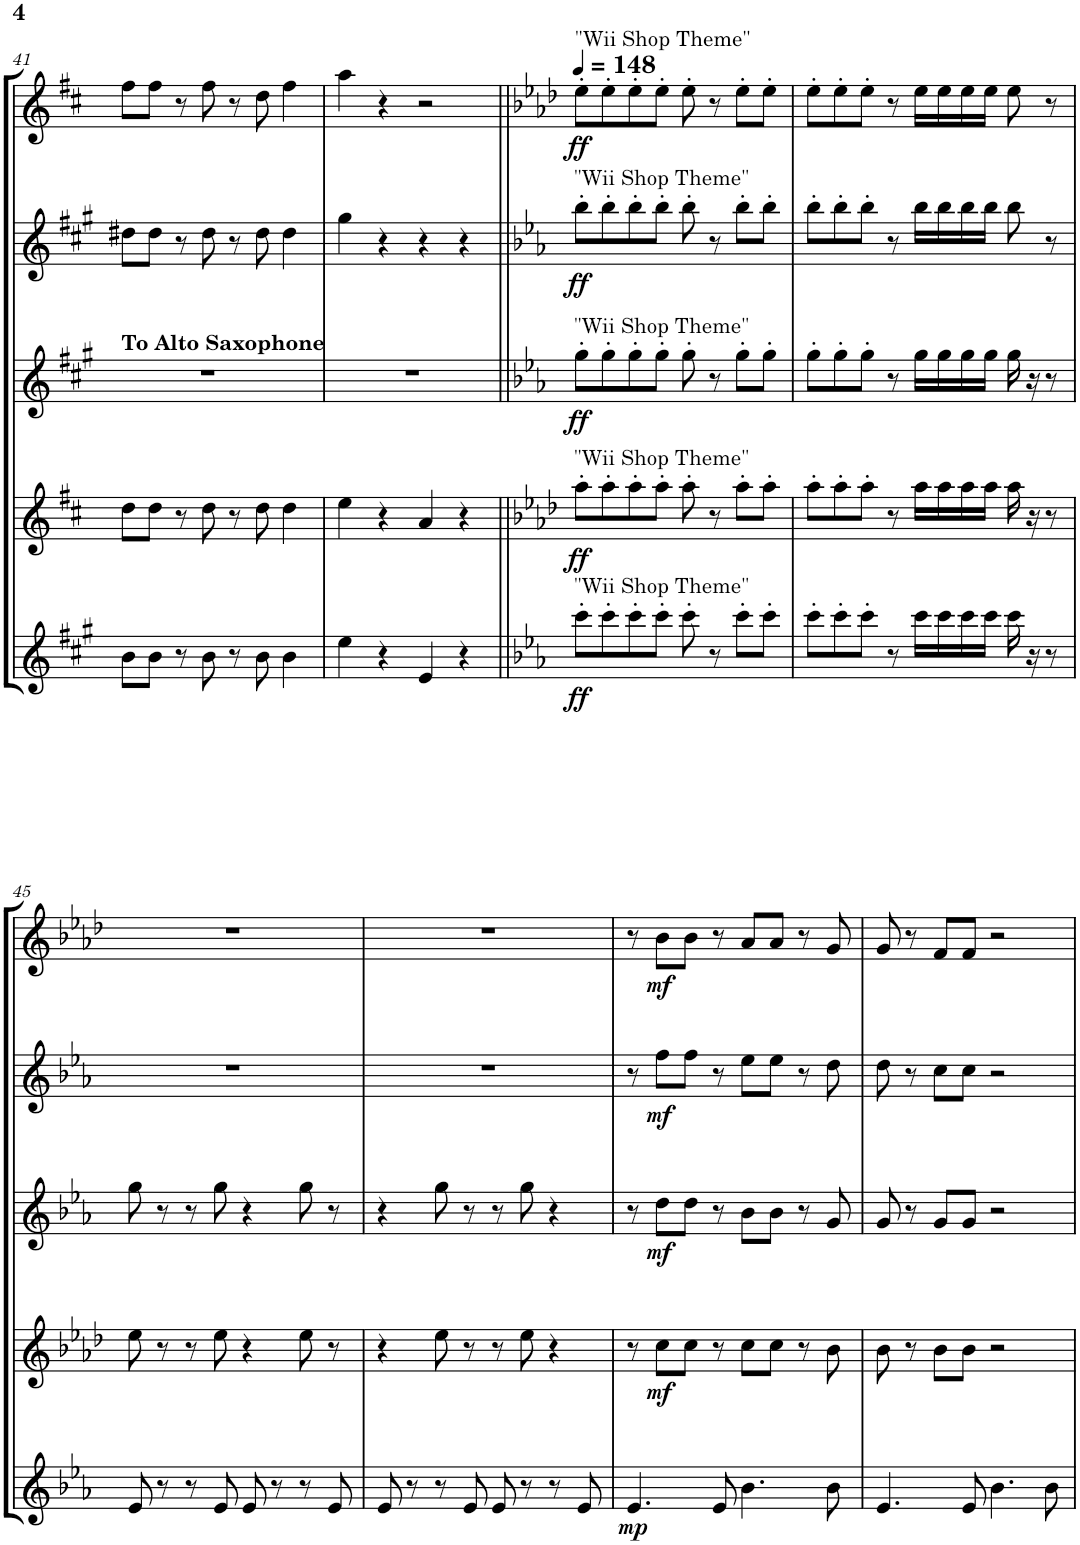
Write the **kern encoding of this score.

**kern	**dynam	**kern	**dynam	**kern	**dynam	**kern	**dynam	**kern	**dynam
*part5	*part5	*part4	*part4	*part3	*part3	*part2	*part2	*part1	*part1
*staff5	*staff5	*staff4	*staff4	*staff3	*staff3	*staff2	*staff2	*staff1	*staff1
*I"Baritone Saxophone	*	*I"Tenor Saxophone	*	*I"Alto Saxophone	*	*I"Alto Saxophone	*	*I"Soprano Saxophone	*
*I'Bar Sax	*	*I'T Sax	*	*I'A Sax	*	*I'A Sax	*	*I'S Sax	*
!!LO:PB:g=z
*clefG2	*	*clefG2	*	*clefG2	*	*clefG2	*	*clefG2	*
*Trd12c21	*	*Trd8c14	*	*Trd5c9	*	*Trd5c9	*	*Trd1c2	*
*k[f#c#g#]	*	*k[f#c#]	*	*k[f#c#g#]	*	*k[f#c#g#]	*	*k[f#c#]	*
*M4/4	*	*M4/4	*	*M4/4	*	*M4/4	*	*M4/4	*
=41	=41	=41	=41	=41	=41	=41	=41	=41	=41
!	!	!	!	!LO:TX:a:B:t=To Alto Saxophone	!	!	!	!	!
8b\L	.	8dd\L	.	1r	.	8dd#X\L	.	8ff#\L	.
8b\J	.	8dd\J	.	.	.	8dd#\J	.	8ff#\J	.
8r	.	8r	.	.	.	8r	.	8r	.
8b\	.	8dd\	.	.	.	8dd#\	.	8ff#\	.
8r	.	8r	.	.	.	8r	.	8r	.
8b\	.	8dd\	.	.	.	8dd#\	.	8dd\	.
4b\	.	4dd\	.	.	.	4dd#\	.	4ff#\	.
=42	=42	=42	=42	=42	=42	=42	=42	=42	=42
4ee\	.	4ee\	.	1r	.	4gg#\	.	4aa\	.
4r	.	4r	.	.	.	4r	.	4r	.
4e/	.	4a/	.	.	.	4r	.	2r	.
4r	.	4r	.	.	.	4r	.	.	.
=43||	=43||	=43||	=43||	=43||	=43||	=43||	=43||	=43||	=43||
*k[b-e-a-]	*	*k[b-e-a-d-]	*	*k[b-e-a-]	*	*k[b-e-a-]	*	*k[b-e-a-d-]	*
*	*	*	*	*	*	*	*	*MM148	*
!	!	!	!	!	!	!	!	!LO:TX:a:t="Wii Shop Theme"	!
!	!	!	!	!	!	!LO:TX:a:t="Wii Shop Theme"	!	!	!
!	!	!	!	!LO:TX:a:t="Wii Shop Theme"	!	!	!	!	!
!	!	!LO:TX:a:t="Wii Shop Theme"	!	!	!	!	!	!	!
!LO:TX:a:t="Wii Shop Theme"	!	!	!	!	!	!	!	!	!
!	!LO:DY:b	!	!LO:DY:b	!	!LO:DY:b	!	!LO:DY:b	!	!LO:DY:b
8ccc'\L	ff	8aa-'\L	ff	8gg'\L	ff	8bb-'\L	ff	8ee-'\L	ff
8ccc'\	.	8aa-'\	.	8gg'\	.	8bb-'\	.	8ee-'\	.
8ccc'\	.	8aa-'\	.	8gg'\	.	8bb-'\	.	8ee-'\	.
8ccc'\J	.	8aa-'\J	.	8gg'\J	.	8bb-'\J	.	8ee-'\J	.
8ccc'\	.	8aa-'\	.	8gg'\	.	8bb-'\	.	8ee-'\	.
8r	.	8r	.	8r	.	8r	.	8r	.
8ccc'\L	.	8aa-'\L	.	8gg'\L	.	8bb-'\L	.	8ee-'\L	.
8ccc'\J	.	8aa-'\J	.	8gg'\J	.	8bb-'\J	.	8ee-'\J	.
=44	=44	=44	=44	=44	=44	=44	=44	=44	=44
8ccc'\L	.	8aa-'\L	.	8gg'\L	.	8bb-'\L	.	8ee-'\L	.
8ccc'\	.	8aa-'\	.	8gg'\	.	8bb-'\	.	8ee-'\	.
8ccc'\J	.	8aa-'\J	.	8gg'\J	.	8bb-'\J	.	8ee-'\J	.
8r	.	8r	.	8r	.	8r	.	8r	.
16ccc\LL	.	16aa-\LL	.	16gg\LL	.	16bb-\LL	.	16ee-\LL	.
16ccc\	.	16aa-\	.	16gg\	.	16bb-\	.	16ee-\	.
16ccc\	.	16aa-\	.	16gg\	.	16bb-\	.	16ee-\	.
16ccc\JJ	.	16aa-\JJ	.	16gg\JJ	.	16bb-\JJ	.	16ee-\JJ	.
16ccc\	.	16aa-\	.	16gg\	.	8bb-\	.	8ee-\	.
16r	.	16r	.	16r	.	.	.	.	.
8r	.	8r	.	8r	.	8r	.	8r	.
!!LO:LB:g=z
=45	=45	=45	=45	=45	=45	=45	=45	=45	=45
8e-/	.	8ee-\	.	8gg\	.	1r	.	1r	.
8r	.	8r	.	8r	.	.	.	.	.
8r	.	8r	.	8r	.	.	.	.	.
8e-/	.	8ee-\	.	8gg\	.	.	.	.	.
8e-/	.	4r	.	4r	.	.	.	.	.
8r	.	.	.	.	.	.	.	.	.
8r	.	8ee-\	.	8gg\	.	.	.	.	.
8e-/	.	8r	.	8r	.	.	.	.	.
=46	=46	=46	=46	=46	=46	=46	=46	=46	=46
8e-/	.	4r	.	4r	.	1r	.	1r	.
8r	.	.	.	.	.	.	.	.	.
8r	.	8ee-\	.	8gg\	.	.	.	.	.
8e-/	.	8r	.	8r	.	.	.	.	.
8e-/	.	8r	.	8r	.	.	.	.	.
8r	.	8ee-\	.	8gg\	.	.	.	.	.
8r	.	4r	.	4r	.	.	.	.	.
8e-/	.	.	.	.	.	.	.	.	.
=47	=47	=47	=47	=47	=47	=47	=47	=47	=47
!	!LO:DY:b	!	!	!	!	!	!	!	!
4.e-/	mp	8r	.	8r	.	8r	.	8r	.
!	!	!	!LO:DY:b	!	!LO:DY:b	!	!LO:DY:b	!	!LO:DY:b
.	.	8cc\L	mf	8dd\L	mf	8ff\L	mf	8b-\L	mf
.	.	8cc\J	.	8dd\J	.	8ff\J	.	8b-\J	.
8e-/	.	8r	.	8r	.	8r	.	8r	.
4.b-\	.	8cc\L	.	8b-\L	.	8ee-\L	.	8a-/L	.
.	.	8cc\J	.	8b-\J	.	8ee-\J	.	8a-/J	.
.	.	8r	.	8r	.	8r	.	8r	.
8b-\	.	8b-\	.	8g/	.	8dd\	.	8g/	.
=48	=48	=48	=48	=48	=48	=48	=48	=48	=48
4.e-/	.	8b-\	.	8g/	.	8dd\	.	8g/	.
.	.	8r	.	8r	.	8r	.	8r	.
.	.	8b-\L	.	8g/L	.	8cc\L	.	8f/L	.
8e-/	.	8b-\J	.	8g/J	.	8cc\J	.	8f/J	.
4.b-\	.	2r	.	2r	.	2r	.	2r	.
8b-\	.	.	.	.	.	.	.	.	.
=	=	=	=	=	=	=	=	=	=
*-	*-	*-	*-	*-	*-	*-	*-	*-	*-
